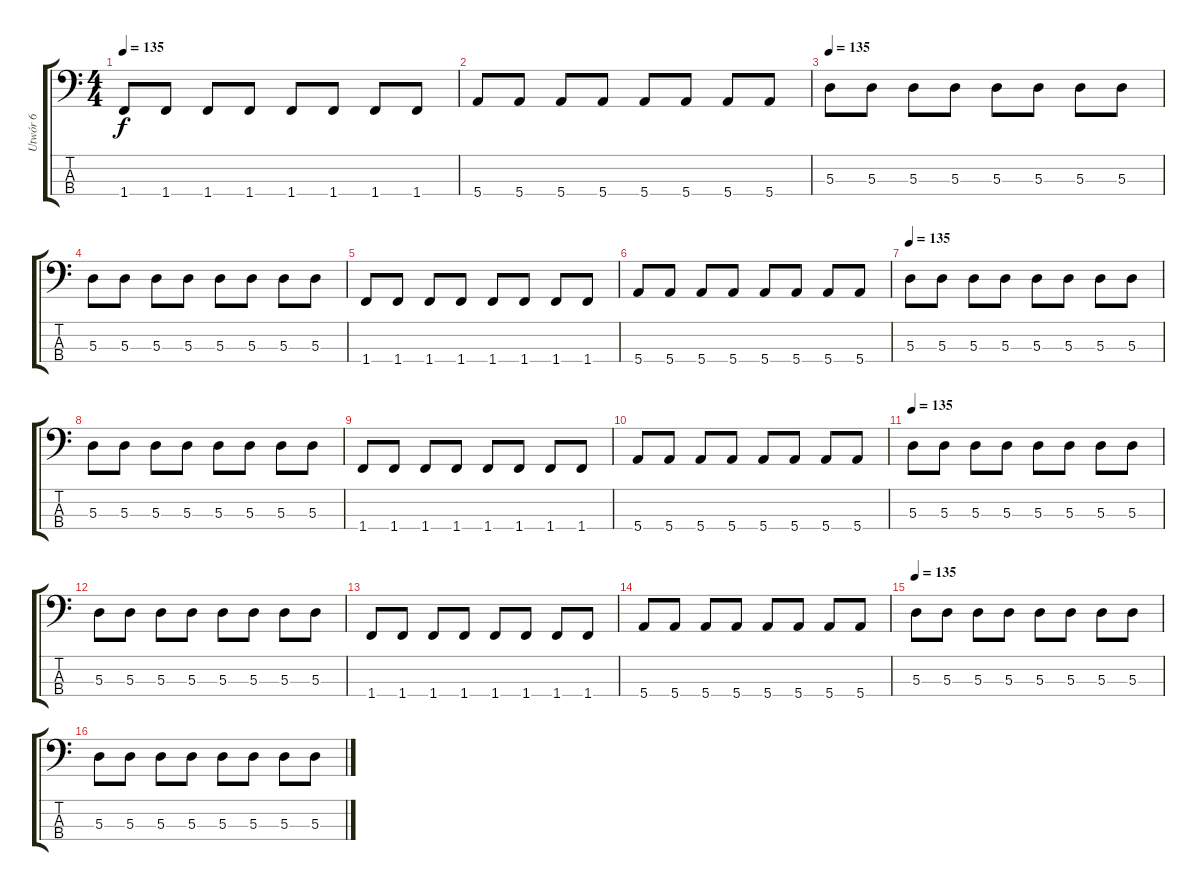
\track ("Utwór 6" "Utwór 6") {instrument electricbasspick}
\staff {score tabs}
\tuning (G2 D2 A1 E1) {hide}
\ts (4 4)
\tempo 135
\clef f4
\ks c
1.4.8{dy f} 1.4.8 1.4.8 1.4.8 1.4.8 1.4.8 1.4.8 1.4.8 |
5.4.8 5.4.8 5.4.8 5.4.8 5.4.8 5.4.8 5.4.8 5.4.8 |
\tempo 135
5.3.8 5.3.8 5.3.8 5.3.8 5.3.8 5.3.8 5.3.8 5.3.8 |
5.3.8 5.3.8 5.3.8 5.3.8 5.3.8 5.3.8 5.3.8 5.3.8 |
1.4.8 1.4.8 1.4.8 1.4.8 1.4.8 1.4.8 1.4.8 1.4.8 |
5.4.8 5.4.8 5.4.8 5.4.8 5.4.8 5.4.8 5.4.8 5.4.8 |
\tempo 135
5.3.8 5.3.8 5.3.8 5.3.8 5.3.8 5.3.8 5.3.8 5.3.8 |
5.3.8 5.3.8 5.3.8 5.3.8 5.3.8 5.3.8 5.3.8 5.3.8 |
1.4.8 1.4.8 1.4.8 1.4.8 1.4.8 1.4.8 1.4.8 1.4.8 |
5.4.8 5.4.8 5.4.8 5.4.8 5.4.8 5.4.8 5.4.8 5.4.8 |
\tempo 135
5.3.8 5.3.8 5.3.8 5.3.8 5.3.8 5.3.8 5.3.8 5.3.8 |
5.3.8 5.3.8 5.3.8 5.3.8 5.3.8 5.3.8 5.3.8 5.3.8 |
1.4.8 1.4.8 1.4.8 1.4.8 1.4.8 1.4.8 1.4.8 1.4.8 |
5.4.8 5.4.8 5.4.8 5.4.8 5.4.8 5.4.8 5.4.8 5.4.8 |
\tempo 135
5.3.8 5.3.8 5.3.8 5.3.8 5.3.8 5.3.8 5.3.8 5.3.8 |
5.3.8 5.3.8 5.3.8 5.3.8 5.3.8 5.3.8 5.3.8 5.3.8
